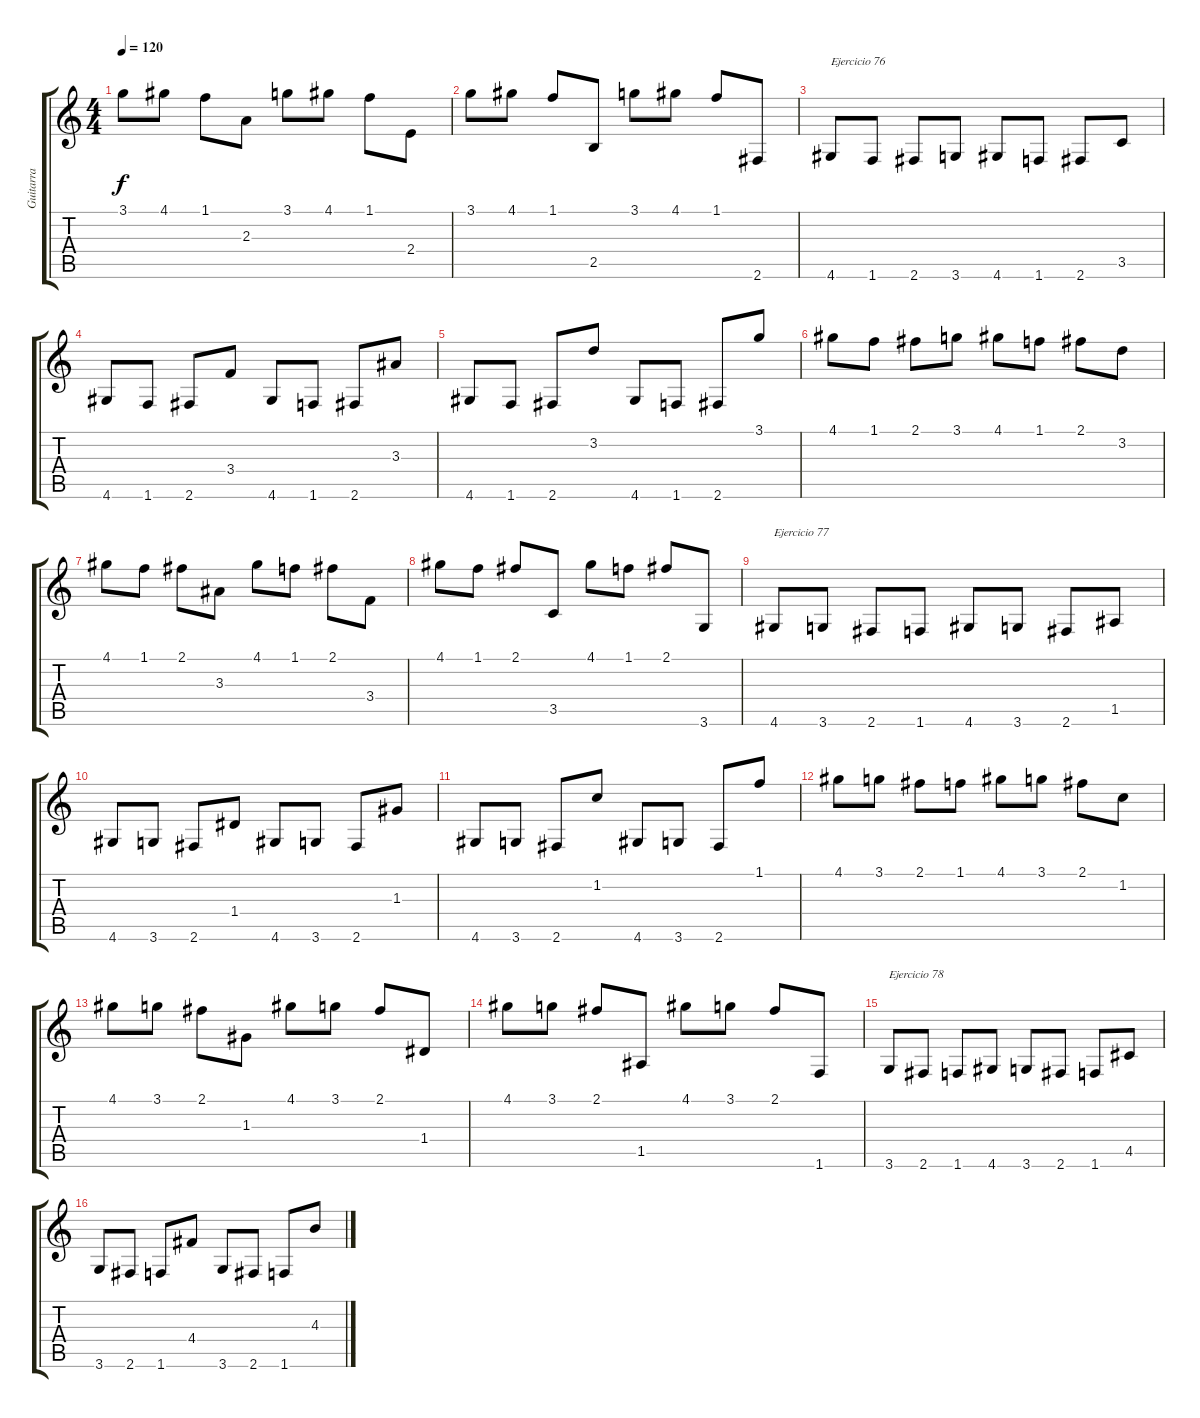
\track ("Guitarra " "Guitarra ") {instrument acousticguitarnylon}
\staff {score tabs}
\tuning (E4 B3 G3 D3 A2 E2) {hide}
\ts (4 4)
\tempo 120
\clef g2
\ks c
3.1.8{dy f} 4.1.8 1.1.8 2.3.8 3.1.8 4.1.8 1.1.8 2.4.8 |
3.1.8 4.1.8 1.1.8 2.5.8 3.1.8 4.1.8 1.1.8 2.6.8 |
4.6.8{txt "Ejercicio 76"} 1.6.8 2.6.8 3.6.8 4.6.8 1.6.8 2.6.8 3.5.8 |
4.6.8 1.6.8 2.6.8 3.4.8 4.6.8 1.6.8 2.6.8 3.3.8 |
4.6.8 1.6.8 2.6.8 3.2.8 4.6.8 1.6.8 2.6.8 3.1.8 |
4.1.8 1.1.8 2.1.8 3.1.8 4.1.8 1.1.8 2.1.8 3.2.8 |
4.1.8 1.1.8 2.1.8 3.3.8 4.1.8 1.1.8 2.1.8 3.4.8 |
4.1.8 1.1.8 2.1.8 3.5.8 4.1.8 1.1.8 2.1.8 3.6.8 |
4.6.8{txt "Ejercicio 77"} 3.6.8 2.6.8 1.6.8 4.6.8 3.6.8 2.6.8 1.5.8 |
4.6.8 3.6.8 2.6.8 1.4.8 4.6.8 3.6.8 2.6.8 1.3.8 |
4.6.8 3.6.8 2.6.8 1.2.8 4.6.8 3.6.8 2.6.8 1.1.8 |
4.1.8 3.1.8 2.1.8 1.1.8 4.1.8 3.1.8 2.1.8 1.2.8 |
4.1.8 3.1.8 2.1.8 1.3.8 4.1.8 3.1.8 2.1.8 1.4.8 |
4.1.8 3.1.8 2.1.8 1.5.8 4.1.8 3.1.8 2.1.8 1.6.8 |
3.6.8{txt "Ejercicio 78"} 2.6.8 1.6.8 4.6.8 3.6.8 2.6.8 1.6.8 4.5.8 |
3.6.8 2.6.8 1.6.8 4.4.8 3.6.8 2.6.8 1.6.8 4.3.8
